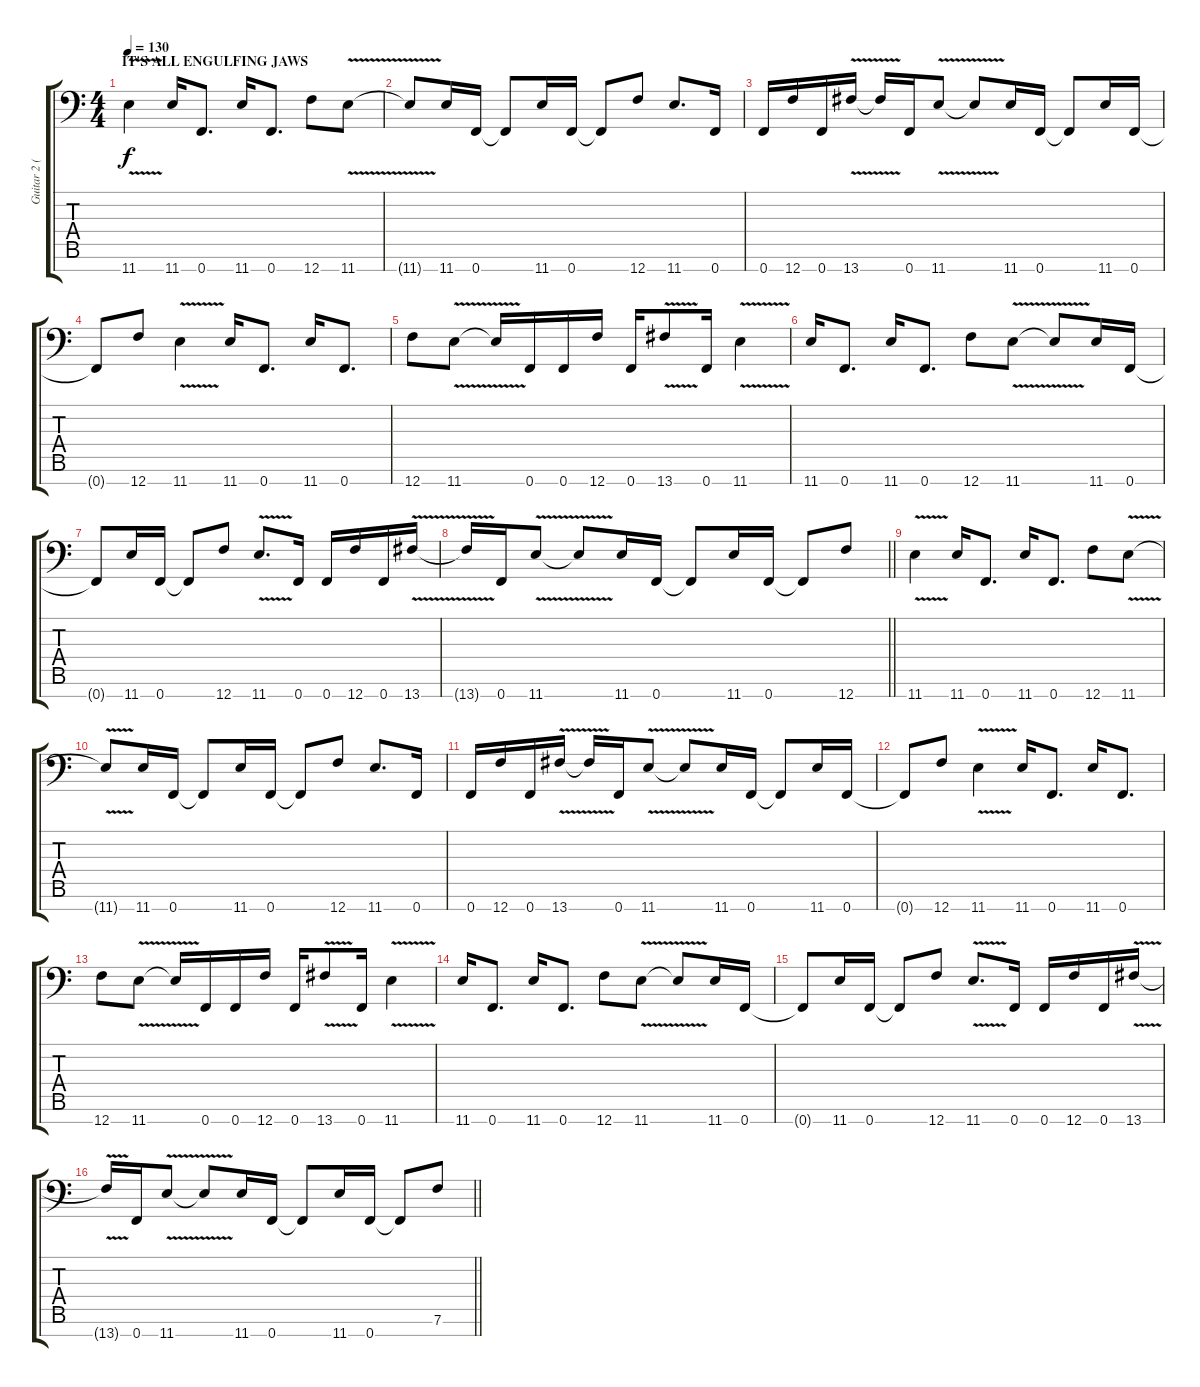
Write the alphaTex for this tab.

\track ("Guitar 2 (Fredrik Thordendal)" "Guitar 2 (") {instrument overdrivenguitar}
\staff {score tabs}
\tuning (Bb3 F3 Db3 Ab2 Eb2 Bb1 F1) {hide}
\ts (4 4)
\section ("" "IT'S ALL ENGULFING JAWS")
\tempo 130
\clef f4
\ks c
11.7{v}.4{dy f} 11.7.16 0.7.8{d} 11.7.16 0.7.8{d} 12.7.8 11.7{v}.8 |
11.7{t}.8 11.7.16 0.7.16 0.7{t}.8 11.7.16 0.7.16 0.7{t}.8 12.7.8 11.7.8{d} 0.7.16 |
0.7.16 12.7.16 0.7.16 13.7{v}.16 13.7{t}.16 0.7.16 11.7{v}.8 11.7{t}.8 11.7.16 0.7.16 0.7{t}.8 11.7.16 0.7.16 |
0.7{t}.8 12.7.8 11.7{v}.4 11.7.16 0.7.8{d} 11.7.16 0.7.8{d} |
12.7.8 11.7{v}.8 11.7{t}.16 0.7.16 0.7.16 12.7.16 0.7.16 13.7{v}.8 0.7.16 11.7{v}.4 |
11.7.16 0.7.8{d} 11.7.16 0.7.8{d} 12.7.8 11.7{v}.8 11.7{t}.8 11.7.16 0.7.16 |
0.7{t}.8 11.7.16 0.7.16 0.7{t}.8 12.7.8 11.7{v}.8{d} 0.7.16 0.7.16 12.7.16 0.7.16 13.7{v}.16 |
\barLineRight lightlight
13.7{t}.16 0.7.16 11.7{v}.8 11.7{t}.8 11.7.16 0.7.16 0.7{t}.8 11.7.16 0.7.16 0.7{t}.8 12.7.8 |
11.7{v}.4 11.7.16 0.7.8{d} 11.7.16 0.7.8{d} 12.7.8 11.7{v}.8 |
11.7{t}.8 11.7.16 0.7.16 0.7{t}.8 11.7.16 0.7.16 0.7{t}.8 12.7.8 11.7.8{d} 0.7.16 |
0.7.16 12.7.16 0.7.16 13.7{v}.16 13.7{t}.16 0.7.16 11.7{v}.8 11.7{t}.8 11.7.16 0.7.16 0.7{t}.8 11.7.16 0.7.16 |
0.7{t}.8 12.7.8 11.7{v}.4 11.7.16 0.7.8{d} 11.7.16 0.7.8{d} |
12.7.8 11.7{v}.8 11.7{t}.16 0.7.16 0.7.16 12.7.16 0.7.16 13.7{v}.8 0.7.16 11.7{v}.4 |
11.7.16 0.7.8{d} 11.7.16 0.7.8{d} 12.7.8 11.7{v}.8 11.7{t}.8 11.7.16 0.7.16 |
0.7{t}.8 11.7.16 0.7.16 0.7{t}.8 12.7.8 11.7{v}.8{d} 0.7.16 0.7.16 12.7.16 0.7.16 13.7{v}.16 |
\barLineRight lightlight
13.7{t}.16 0.7.16 11.7{v}.8 11.7{t}.8 11.7.16 0.7.16 0.7{t}.8 11.7.16 0.7.16 0.7{t}.8 7.6.8
